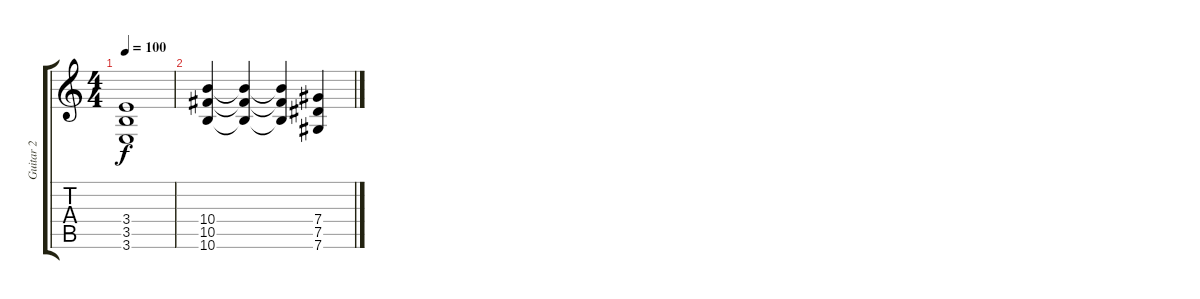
\track ("Guitar 2" "Guitar 2") {instrument distortionguitar}
\staff {score tabs}
\tuning (Eb4 Bb3 Gb3 Db3 Ab2 Db2) {hide}
\ts (4 4)
\tempo 100
\clef g2
\ks c
(3.4 3.5 3.6).1{dy f} |
(10.4 10.5 10.6).4 (10.4{t} 10.5{t} 10.6{t}).4 (10.4{t} 10.5{t} 10.6{t}).4 (7.4 7.5 7.6).4
